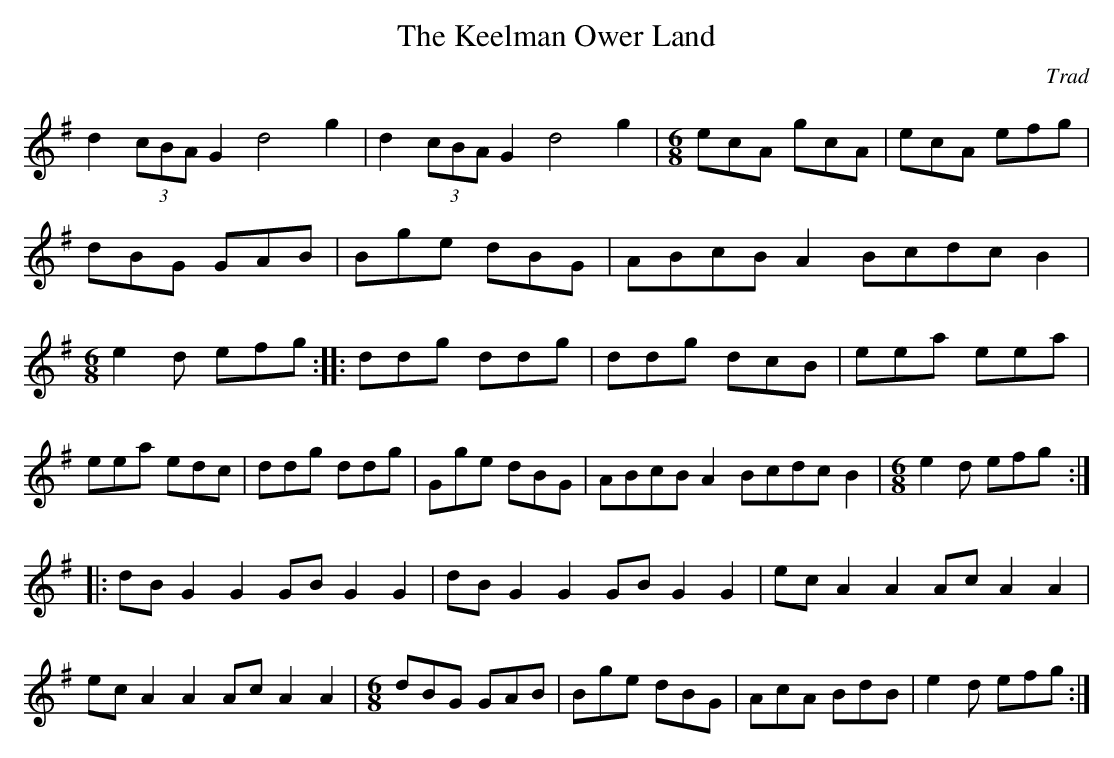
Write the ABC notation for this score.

X:1
T:The Keelman Ower Land
C:Trad
M:6/8l
K:G
d2 (3cBA G2 d4 g2 |d2 (3cBA G2 d4 g2|\
M:6/8
ecA gcA |ecA efg |dBG GAB| Bge dBG|\
M:6/8l
ABcBA2 BcdcB2|\
M:6/8
e2 d efg::ddg ddg |ddg dcB| eea eea| eea edc| ddg ddg |Gge dBG|\
M:6/8l
ABcBA2 BcdcB2|\
M:6/8
e2 d efg:|
M:6/8l
|:dBG2G2 GBG2G2 |dBG2G2 GBG2G2 | ecA2A2 AcA2A2|ecA2A2 AcA2A2|\
M:6/8
dBG GAB| Bge dBG| AcA BdB |e2 d efg:|
